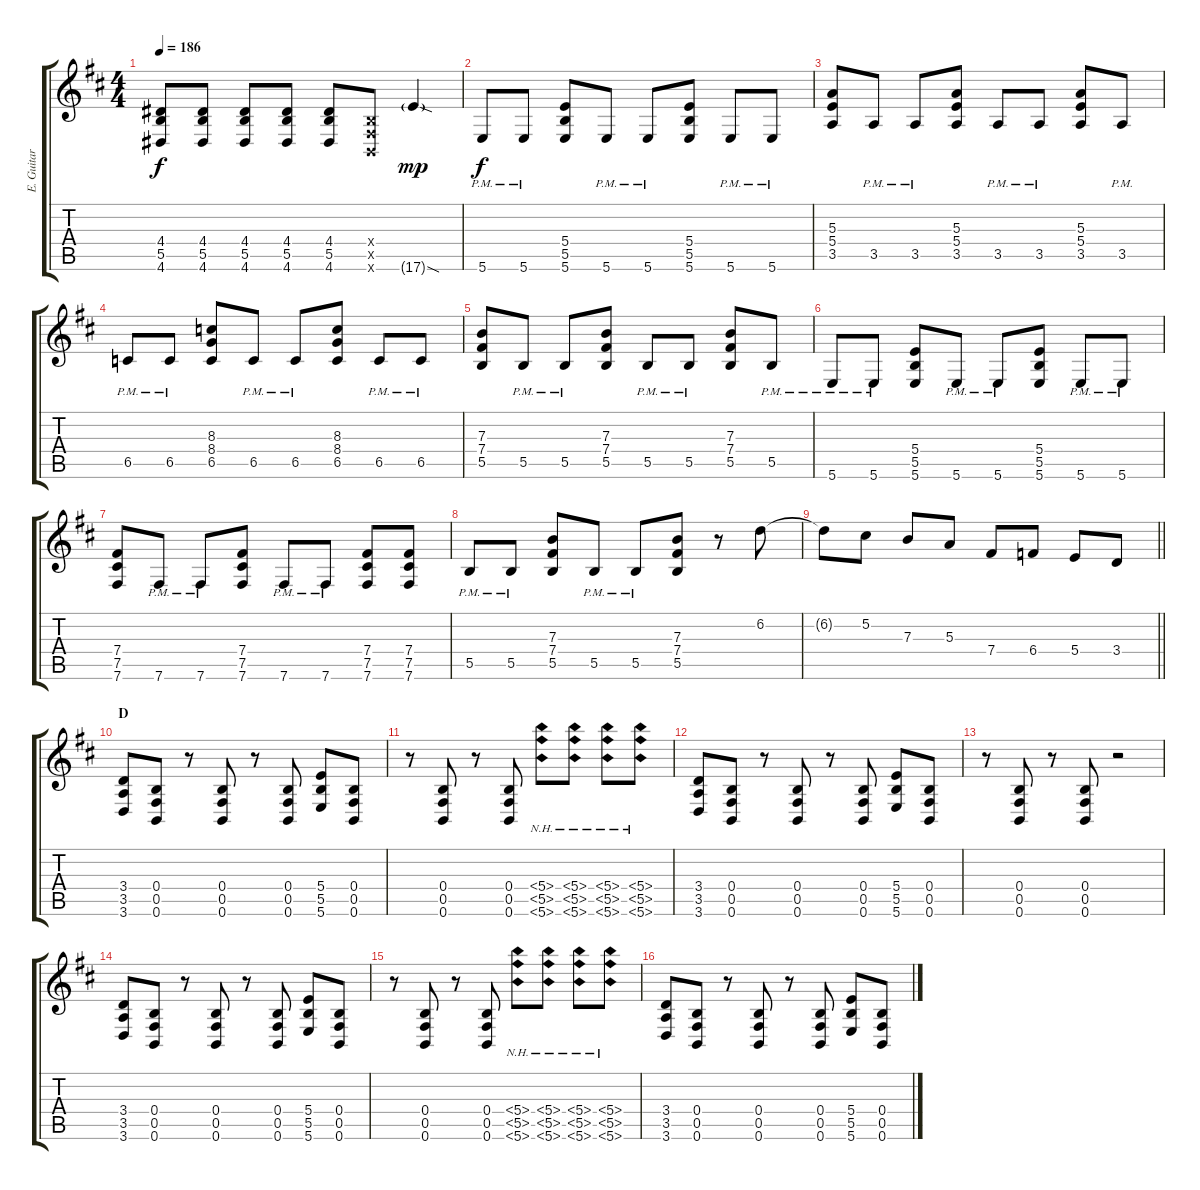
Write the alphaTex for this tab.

\track ("E. Guitar I" "E. Guitar ") {instrument overdrivenguitar}
\staff {score tabs}
\tuning (Db4 Ab3 E3 B2 Gb2 B1) {hide}
\ts (4 4)
\tempo 186
\clef g2
\ks d
(4.4 5.5 4.6).8{dy f} (4.4 5.5 4.6).8 (4.4 5.5 4.6).8 (4.4 5.5 4.6).8 (4.4 5.5 4.6).8 (0.4{x} 0.5{x} 0.6{x}).8 17.6{sod g}.4{dy mp} |
5.6{pm}.8{dy f} 5.6{pm}.8 (5.4 5.5 5.6).8 5.6{pm}.8 5.6{pm}.8 (5.4 5.5 5.6).8 5.6{pm}.8 5.6{pm}.8 |
(5.3 5.4 3.5).8 3.5{pm}.8 3.5{pm}.8 (5.3 5.4 3.5).8 3.5{pm}.8 3.5{pm}.8 (5.3 5.4 3.5).8 3.5{pm}.8 |
6.5{pm}.8 6.5{pm}.8 (8.3 8.4 6.5).8 6.5{pm}.8 6.5{pm}.8 (8.3 8.4 6.5).8 6.5{pm}.8 6.5{pm}.8 |
(7.3 7.4 5.5).8 5.5{pm}.8 5.5{pm}.8 (7.3 7.4 5.5).8 5.5{pm}.8 5.5{pm}.8 (7.3 7.4 5.5).8 5.5{pm}.8 |
5.6{pm}.8 5.6{pm}.8 (5.4 5.5 5.6).8 5.6{pm}.8 5.6{pm}.8 (5.4 5.5 5.6).8 5.6{pm}.8 5.6{pm}.8 |
(7.4 7.5 7.6).8 7.6{pm}.8 7.6{pm}.8 (7.4 7.5 7.6).8 7.6{pm}.8 7.6{pm}.8 (7.4 7.5 7.6).8 (7.4 7.5 7.6).8 |
5.5{pm}.8 5.5{pm}.8 (7.3 7.4 5.5).8 5.5{pm}.8 5.5{pm}.8 (7.3 7.4 5.5).8 r.8 6.2.8 |
\barLineRight lightlight
6.2{t}.8 5.2.8 7.3.8 5.3.8 7.4.8 6.4.8 5.4.8 3.4.8 |
\section ("" "D")
(3.4 3.5 3.6).8 (0.4 0.5 0.6).8 r.8 (0.4 0.5 0.6).8 r.8 (0.4 0.5 0.6).8 (5.4 5.5 5.6).8 (0.4 0.5 0.6).8 |
r.8 (0.4 0.5 0.6).8 r.8 (0.4 0.5 0.6).8 (5.4{nh} 5.5{nh} 5.6{nh}).8 (5.4{nh} 5.5{nh} 5.6{nh}).8 (5.4{nh} 5.5{nh} 5.6{nh}).8 (5.4{nh} 5.5{nh} 5.6{nh}).8 |
(3.4 3.5 3.6).8 (0.4 0.5 0.6).8 r.8 (0.4 0.5 0.6).8 r.8 (0.4 0.5 0.6).8 (5.4 5.5 5.6).8 (0.4 0.5 0.6).8 |
r.8 (0.4 0.5 0.6).8 r.8 (0.4 0.5 0.6).8 r.2 |
(3.4 3.5 3.6).8 (0.4 0.5 0.6).8 r.8 (0.4 0.5 0.6).8 r.8 (0.4 0.5 0.6).8 (5.4 5.5 5.6).8 (0.4 0.5 0.6).8 |
r.8 (0.4 0.5 0.6).8 r.8 (0.4 0.5 0.6).8 (5.4{nh} 5.5{nh} 5.6{nh}).8 (5.4{nh} 5.5{nh} 5.6{nh}).8 (5.4{nh} 5.5{nh} 5.6{nh}).8 (5.4{nh} 5.5{nh} 5.6{nh}).8 |
(3.4 3.5 3.6).8 (0.4 0.5 0.6).8 r.8 (0.4 0.5 0.6).8 r.8 (0.4 0.5 0.6).8 (5.4 5.5 5.6).8 (0.4 0.5 0.6).8
